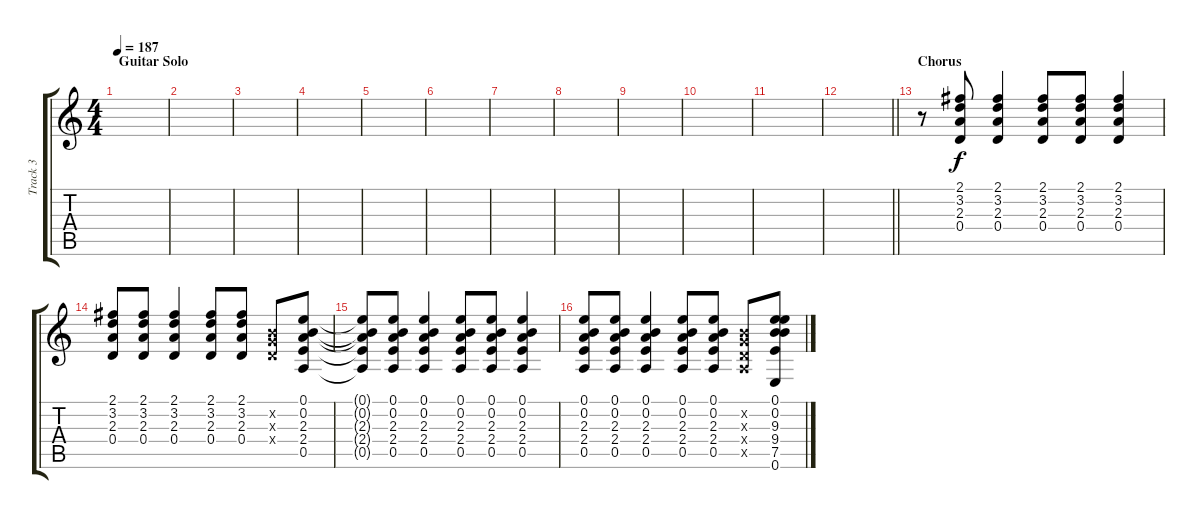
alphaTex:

\track ("Track 3" "Track 3") {instrument distortionguitar}
\staff {score tabs}
\tuning (E4 B3 G3 D3 A2 E2) {hide}
\ts (4 4)
\section ("" "Guitar Solo")
\tempo 187
\clef g2
\ks c
|
|
|
|
|
|
|
|
|
|
|
\barLineRight lightlight
|
\section ("" "Chorus")
r.8 (2.1 3.2 2.3 0.4).8 (2.1 3.2 2.3 0.4).4 (2.1 3.2 2.3 0.4).8 (2.1 3.2 2.3 0.4).8 (2.1 3.2 2.3 0.4).4 |
(2.1 3.2 2.3 0.4).8 (2.1 3.2 2.3 0.4).8 (2.1 3.2 2.3 0.4).4 (2.1 3.2 2.3 0.4).8 (2.1 3.2 2.3 0.4).8 (0.2{x} 0.3{x} 0.4{x}).8 (0.1 0.2 2.3 2.4 0.5).8 |
(0.1{t} 0.2{t} 2.3{t} 2.4{t} 0.5{t}).8 (0.1 0.2 2.3 2.4 0.5).8 (0.1 0.2 2.3 2.4 0.5).4 (0.1 0.2 2.3 2.4 0.5).8 (0.1 0.2 2.3 2.4 0.5).8 (0.1 0.2 2.3 2.4 0.5).4 |
(0.1 0.2 2.3 2.4 0.5).8 (0.1 0.2 2.3 2.4 0.5).8 (0.1 0.2 2.3 2.4 0.5).4 (0.1 0.2 2.3 2.4 0.5).8 (0.1 0.2 2.3 2.4 0.5).8 (0.2{x} 0.3{x} 0.4{x} 0.5{x}).8 (0.1 0.2 9.3 9.4 7.5 0.6).8
